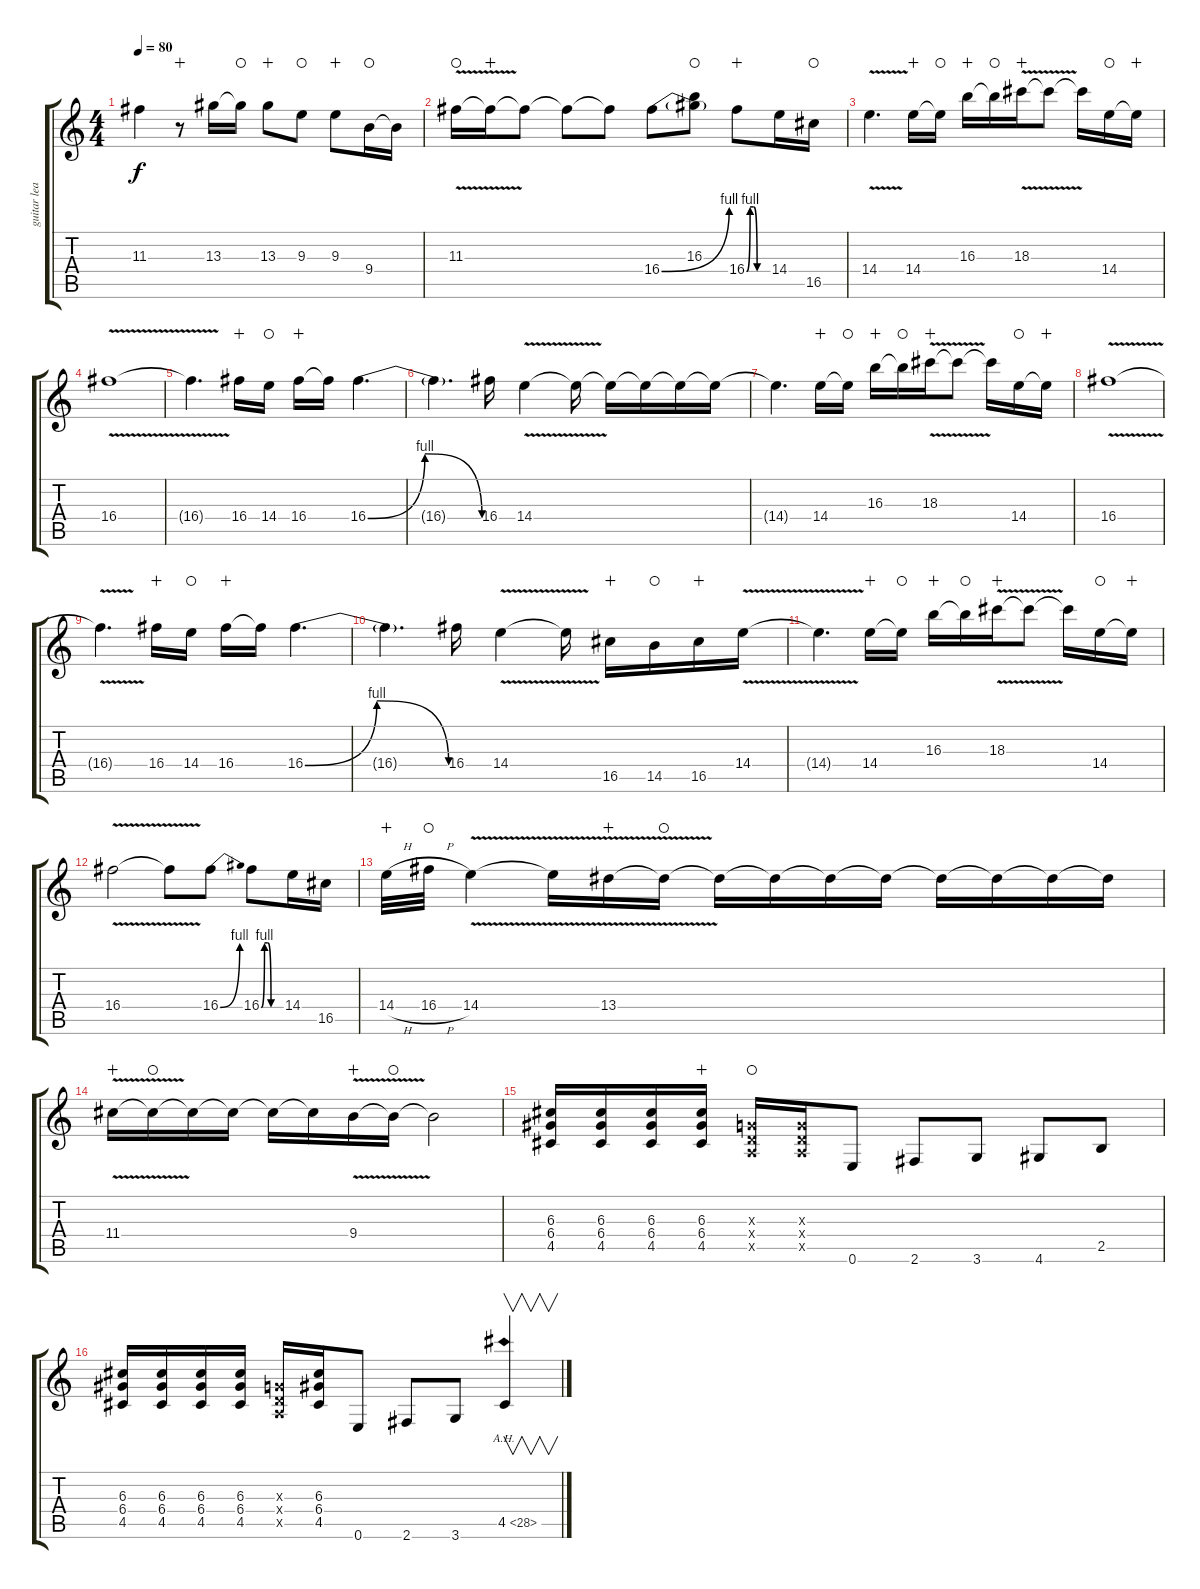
\track ("guitar lead" "guitar lea") {instrument electricguitarclean}
\staff {score tabs}
\tuning (E4 B3 G3 D3 A2 E2) {hide}
\ts (4 4)
\tempo 80
\clef g2
\ks c
11.3{t}.4{dy f} r.8{wahc} 13.3.16 13.3{t}.16{waho} 13.3.8{wahc} 9.3.8{waho} 9.3.8{wahc} 9.4.16{waho} 9.4{t}.16 |
11.3{v}.16{waho} 11.3{t}.16{wahc} 11.3{t}.8 11.3{t}.8 11.3{t}.8 16.4{be (bend 0 0 60 4)}.8 (16.3 16.4{t}).8{waho} 16.4{be (custom 0 0 10 4 20 4 30 0 60 0)}.8{wahc} 14.4.16 16.5.16{waho} |
14.4{v}.4{d} 14.4.16{wahc} 14.4{t}.16{waho} 16.3.16{wahc} 16.3{t}.16{waho} 18.3{v}.16{wahc} 18.3{t}.8 18.3{t}.16 14.4.16{waho} 14.4{t}.16{wahc} |
16.4{v}.1 |
16.4{t}.4{d} 16.4.16{wahc} 14.4.16{waho} 16.4.16{wahc} 16.4{t}.16 16.4{be (bendrelease 0 0 10 4 50 4 60 0)}.4{d} |
16.4{t}.4{d} 16.4.16 14.4{v}.4 14.4{t}.16 14.4{t}.16 14.4{t}.16 14.4{t}.16 14.4{t}.16 |
14.4{t}.4{d} 14.4.16{wahc} 14.4{t}.16{waho} 16.3.16{wahc} 16.3{t}.16{waho} 18.3{v}.16{wahc} 18.3{t}.8 18.3{t}.16 14.4.16{waho} 14.4{t}.16{wahc} |
16.4{v}.1 |
16.4{t}.4{d} 16.4.16{wahc} 14.4.16{waho} 16.4.16{wahc} 16.4{t}.16 16.4{be (bendrelease 0 0 10 4 50 4 60 0)}.4{d} |
16.4{t}.4{d} 16.4.16 14.4{v}.4 14.4{t}.16 16.5.16{wahc} 14.5.16{waho} 16.5.16{wahc} 14.4{v}.16 |
14.4{t}.4{d} 14.4.16{wahc} 14.4{t}.16{waho} 16.3.16{wahc} 16.3{t}.16{waho} 18.3{v}.16{wahc} 18.3{t}.8 18.3{t}.16 14.4.16{waho} 14.4{t}.16{wahc} |
16.4{v}.2 16.4{t}.8 16.4{be (bend 0 0 60 4)}.8 16.4{be (custom 0 0 10 4 20 4 30 0 60 0)}.8 14.4.16 16.5.16 |
14.4{h}.32{wahc} 16.4{h}.32{waho} 14.4{v}.4 14.4{t}.16 13.4{v}.16{wahc} 13.4{t}.16{waho} 13.4{t}.16 13.4{t}.16 13.4{t}.16 13.4{t}.16 13.4{t}.16 13.4{t}.16 13.4{t}.16 13.4{t}.16 |
11.4{v}.16{wahc} 11.4{t}.16{waho} 11.4{t}.16 11.4{t}.16 11.4{t}.16 11.4{t}.16 9.4{v}.16{wahc} 9.4{t}.16{waho} 9.4{t}.2 |
(6.3 6.4 4.5).16 (6.3 6.4 4.5).16 (6.3 6.4 4.5).16 (6.3 6.4 4.5).16{wahc} (0.3{x} 0.4{x} 0.5{x}).16{waho} (0.3{x} 0.4{x} 0.5{x}).16 0.6.8 2.6.8 3.6.8 4.6.8 2.5.8 |
(6.3 6.4 4.5).16 (6.3 6.4 4.5).16 (6.3 6.4 4.5).16 (6.3 6.4 4.5).16 (0.3{x} 0.4{x} 0.5{x}).16 (6.3 6.4 4.5).16 0.6.8 2.6.8 3.6.8 4.5{ah 24}.4{v}
